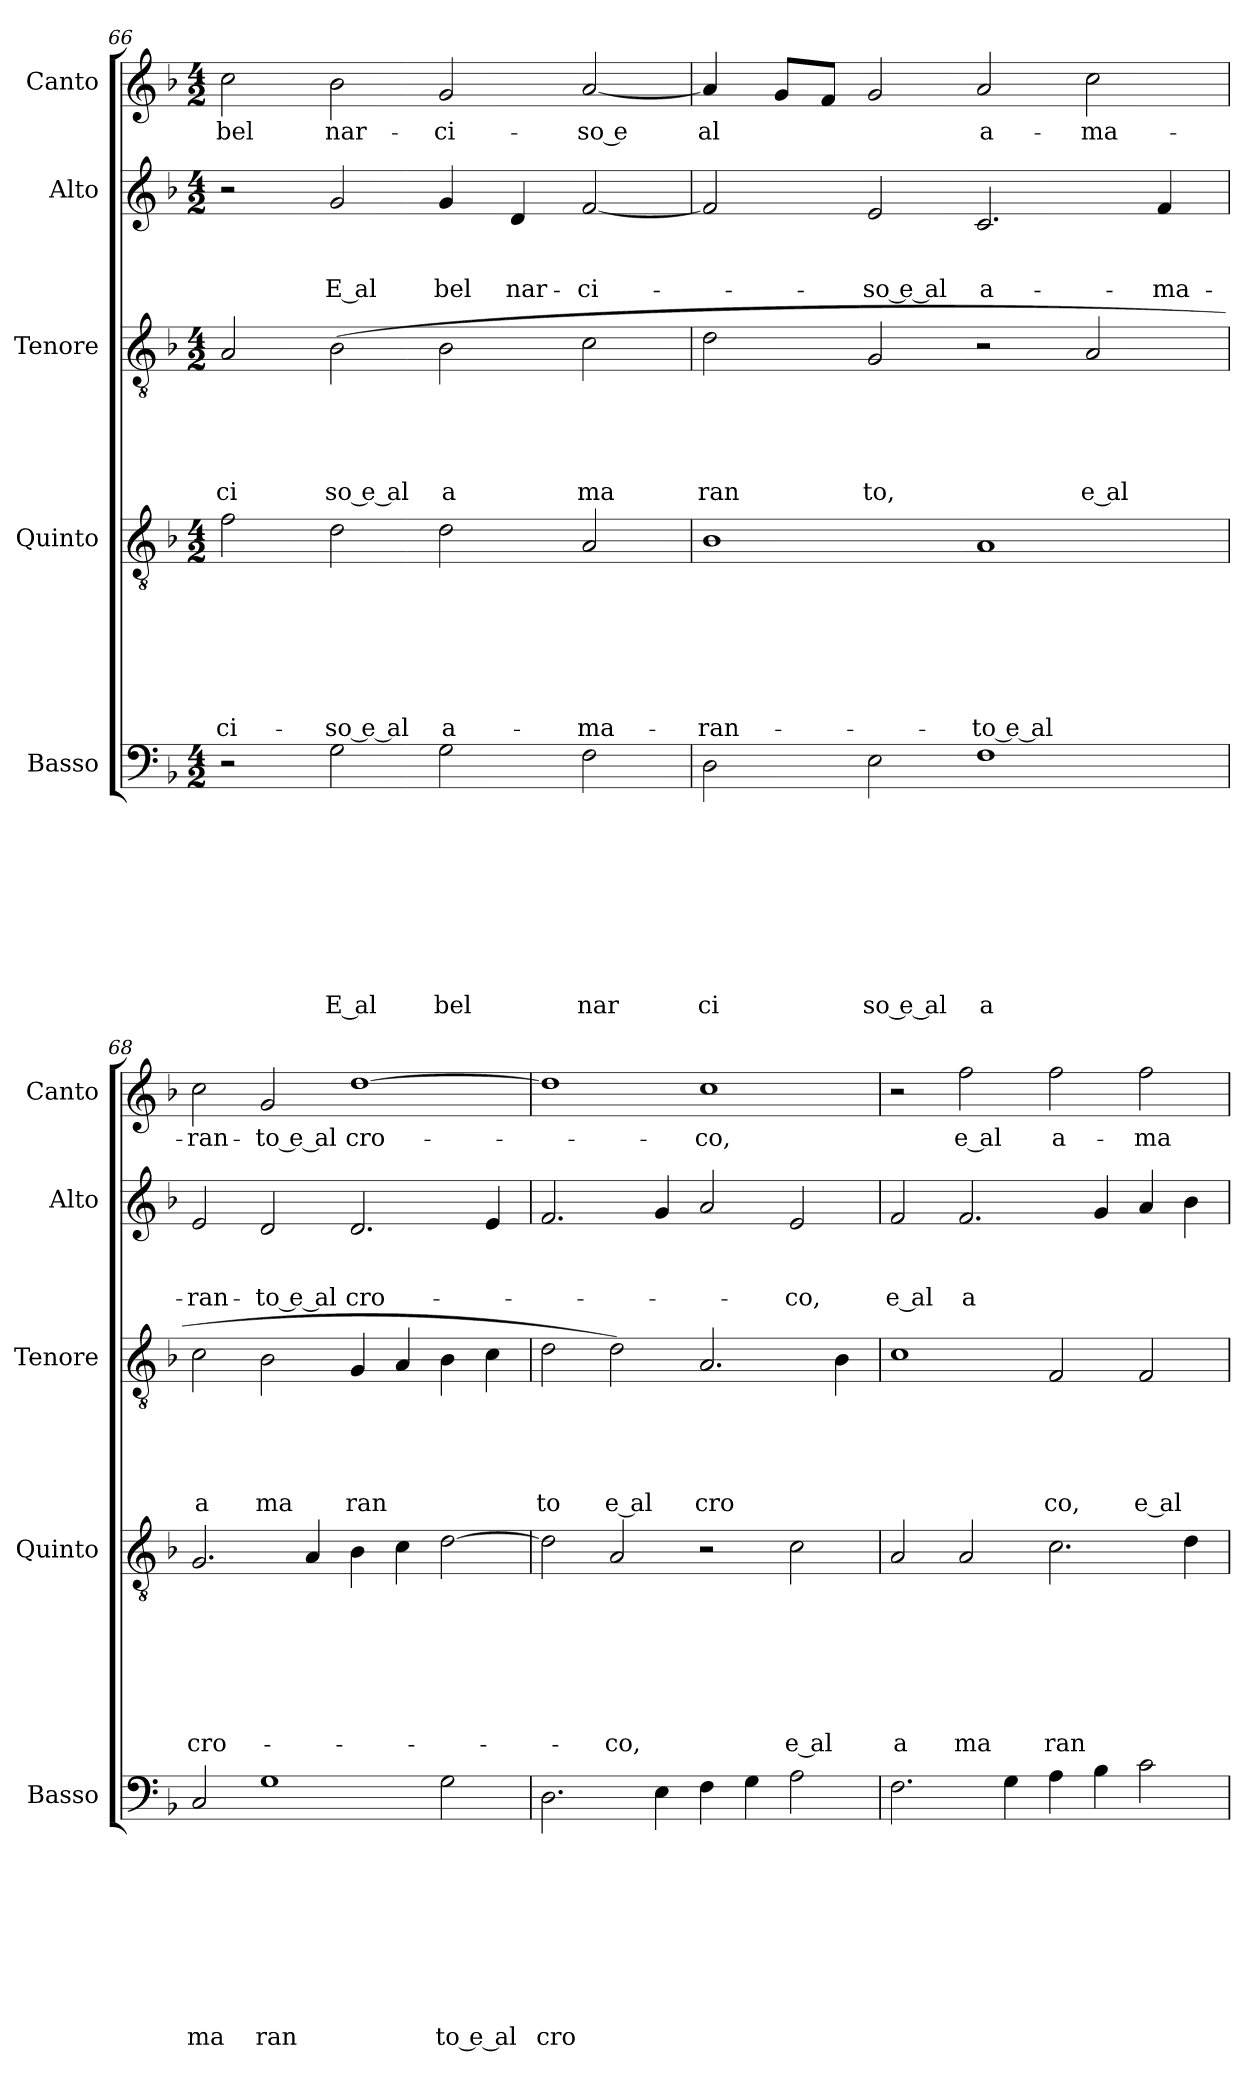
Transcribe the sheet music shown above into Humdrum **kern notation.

**kern	**text	**text	**text	**text	**text	**text	**text	**text	**text	**kern	**text	**text	**text	**text	**text	**text	**text	**kern	**text	**text	**text	**text	**text	**kern	**text	**text	**text	**kern	**text
*part5	*part5	*part5	*part5	*part5	*part5	*part5	*part5	*part5	*part5	*part4	*part4	*part4	*part4	*part4	*part4	*part4	*part4	*part3	*part3	*part3	*part3	*part3	*part3	*part2	*part2	*part2	*part2	*part1	*part1
*staff5	*staff5	*staff5	*staff5	*staff5	*staff5	*staff5	*staff5	*staff5	*staff5	*staff4	*staff4	*staff4	*staff4	*staff4	*staff4	*staff4	*staff4	*staff3	*staff3	*staff3	*staff3	*staff3	*staff3	*staff2	*staff2	*staff2	*staff2	*staff1	*staff1
*I"Basso	*	*	*	*	*	*	*	*	*	*I"Quinto	*	*	*	*	*	*	*	*I"Tenore	*	*	*	*	*	*I"Alto	*	*	*	*I"Canto	*
*I'Basso	*	*	*	*	*	*	*	*	*	*I'Quinto	*	*	*	*	*	*	*	*I'Tenore	*	*	*	*	*	*I'Alto	*	*	*	*I'Canto	*
*clefF4	*	*	*	*	*	*	*	*	*	*clefGv2	*	*	*	*	*	*	*	*clefGv2	*	*	*	*	*	*clefG2	*	*	*	*clefG2	*
*k[b-]	*	*	*	*	*	*	*	*	*	*k[b-]	*	*	*	*	*	*	*	*k[b-]	*	*	*	*	*	*k[b-]	*	*	*	*k[b-]	*
*F:	*	*	*	*	*	*	*	*	*	*F:	*	*	*	*	*	*	*	*F:	*	*	*	*	*	*F:	*	*	*	*F:	*
*M4/2	*	*	*	*	*	*	*	*	*	*M4/2	*	*	*	*	*	*	*	*M4/2	*	*	*	*	*	*M4/2	*	*	*	*M4/2	*
=66	=66	=66	=66	=66	=66	=66	=66	=66	=66	=66	=66	=66	=66	=66	=66	=66	=66	=66	=66	=66	=66	=66	=66	=66	=66	=66	=66	=66	=66
!	!	!	!	!	!	!	!	!	!	!	!	!	!	!	!	!	!LO:LY:b	!	!	!	!	!	!LO:LY:b	!	!	!	!	!	!LO:LY:b
2r	.	.	.	.	.	.	.	.	.	2f\	.	.	.	.	.	.	-ci-	2A/	.	.	.	.	ci	2r	.	.	.	2cc\	bel
!	!	!	!	!	!	!	!	!	!LO:LY:b:rj	!	!	!	!	!	!	!	!LO:LY:b:rj	!	!	!	!	!	!LO:LY:b:rj	!	!	!	!LO:LY:b:rj	!	!LO:LY:b
2G\	.	.	.	.	.	.	.	.	E al	2d\	.	.	.	.	.	.	-so e al	(<2B-\	.	.	.	.	so e al	2g/	.	.	E al	2b-\	nar-
!	!	!	!	!	!	!	!	!	!LO:LY:b	!	!	!	!	!	!	!	!LO:LY:b	!	!	!	!	!	!LO:LY:b	!	!	!	!LO:LY:b	!	!LO:LY:b
2G\	.	.	.	.	.	.	.	.	bel	2d\	.	.	.	.	.	.	a-	2B-\	.	.	.	.	a	4g/	.	.	bel	2g/	-ci-
!	!	!	!	!	!	!	!	!	!	!	!	!	!	!	!	!	!	!	!	!	!	!	!	!	!	!	!LO:LY:b	!	!
.	.	.	.	.	.	.	.	.	.	.	.	.	.	.	.	.	.	.	.	.	.	.	.	4d/	.	.	nar-	.	.
!	!	!	!	!	!	!	!	!	!LO:LY:b	!	!	!	!	!	!	!	!LO:LY:b	!	!	!	!	!	!LO:LY:b	!	!	!	!LO:LY:b	!	!LO:LY:b
2F\	.	.	.	.	.	.	.	.	nar	2A/	.	.	.	.	.	.	-ma-	2c\	.	.	.	.	ma	[<2f/	.	.	-ci-	[<2a/	-so e
=67	=67	=67	=67	=67	=67	=67	=67	=67	=67	=67	=67	=67	=67	=67	=67	=67	=67	=67	=67	=67	=67	=67	=67	=67	=67	=67	=67	=67	=67
!	!	!	!	!	!	!	!	!	!LO:LY:b	!	!	!	!	!	!	!	!LO:LY:b	!	!	!	!	!	!LO:LY:b	!	!	!	!	!	!LO:LY:b:rj
2D\	.	.	.	.	.	.	.	.	ci	1B-	.	.	.	.	.	.	-ran-	2d\	.	.	.	.	ran	2f/]	.	.	.	4a/]	al
.	.	.	.	.	.	.	.	.	.	.	.	.	.	.	.	.	.	.	.	.	.	.	.	.	.	.	.	8g/L	.
.	.	.	.	.	.	.	.	.	.	.	.	.	.	.	.	.	.	.	.	.	.	.	.	.	.	.	.	8f/J	.
!	!	!	!	!	!	!	!	!	!LO:LY:b:rj	!	!	!	!	!	!	!	!	!	!	!	!	!	!LO:LY:b	!	!	!	!LO:LY:b:rj	!	!
2E\	.	.	.	.	.	.	.	.	so e al	.	.	.	.	.	.	.	.	2G/	.	.	.	.	to,	2e/	.	.	-so e al	2g/	.
!	!	!	!	!	!	!	!	!	!LO:LY:b	!	!	!	!	!	!	!	!LO:LY:b:rj	!	!	!	!	!	!	!	!	!	!LO:LY:b	!	!LO:LY:b
1F	.	.	.	.	.	.	.	.	a	1A	.	.	.	.	.	.	-to e al	2r	.	.	.	.	.	2.c/	.	.	a-	2a/	a-
!	!	!	!	!	!	!	!	!	!	!	!	!	!	!	!	!	!	!	!	!	!	!	!LO:LY:b:rj	!	!	!	!	!	!LO:LY:b
.	.	.	.	.	.	.	.	.	.	.	.	.	.	.	.	.	.	2A/	.	.	.	.	e al	.	.	.	.	2cc\	-ma-
!	!	!	!	!	!	!	!	!	!	!	!	!	!	!	!	!	!	!	!	!	!	!	!	!	!	!	!LO:LY:b	!	!
.	.	.	.	.	.	.	.	.	.	.	.	.	.	.	.	.	.	.	.	.	.	.	.	4f/	.	.	-ma-	.	.
=68	=68	=68	=68	=68	=68	=68	=68	=68	=68	=68	=68	=68	=68	=68	=68	=68	=68	=68	=68	=68	=68	=68	=68	=68	=68	=68	=68	=68	=68
!	!	!	!	!	!	!	!	!	!LO:LY:b	!	!	!	!	!	!	!	!LO:LY:b	!	!	!	!	!	!LO:LY:b	!	!	!	!LO:LY:b	!	!LO:LY:b
2C/	.	.	.	.	.	.	.	.	ma	2.G/	.	.	.	.	.	.	cro-	2c\	.	.	.	.	a	2e/	.	.	-ran-	2cc\	-ran-
!	!	!	!	!	!	!	!	!	!LO:LY:b	!	!	!	!	!	!	!	!	!	!	!	!	!	!LO:LY:b	!	!	!	!LO:LY:b:rj	!	!LO:LY:b:rj
1G	.	.	.	.	.	.	.	.	ran	.	.	.	.	.	.	.	.	2B-\	.	.	.	.	ma	2d/	.	.	-to e al	2g/	-to e al
.	.	.	.	.	.	.	.	.	.	4A/	.	.	.	.	.	.	.	.	.	.	.	.	.	.	.	.	.	.	.
!	!	!	!	!	!	!	!	!	!	!	!	!	!	!	!	!	!	!	!	!	!	!	!LO:LY:b	!	!	!	!LO:LY:b	!	!LO:LY:b
.	.	.	.	.	.	.	.	.	.	4B-\	.	.	.	.	.	.	.	4G/	.	.	.	.	ran	2.d/	.	.	cro-	[>1dd	cro-
.	.	.	.	.	.	.	.	.	.	4c\	.	.	.	.	.	.	.	4A/	.	.	.	.	.	.	.	.	.	.	.
!	!	!	!	!	!	!	!	!	!LO:LY:b:rj	!	!	!	!	!	!	!	!	!	!	!	!	!	!	!	!	!	!	!	!
2G\	.	.	.	.	.	.	.	.	to e al	[>2d\	.	.	.	.	.	.	.	4B-\	.	.	.	.	.	.	.	.	.	.	.
.	.	.	.	.	.	.	.	.	.	.	.	.	.	.	.	.	.	4c\	.	.	.	.	.	4e/	.	.	.	.	.
=69	=69	=69	=69	=69	=69	=69	=69	=69	=69	=69	=69	=69	=69	=69	=69	=69	=69	=69	=69	=69	=69	=69	=69	=69	=69	=69	=69	=69	=69
!	!	!	!	!	!	!	!	!	!LO:LY:b	!	!	!	!	!	!	!	!	!	!	!	!	!	!LO:LY:b	!	!	!	!	!	!
2.D\	.	.	.	.	.	.	.	.	cro	2d\]	.	.	.	.	.	.	.	2d\	.	.	.	.	to	2.f/	.	.	.	1dd]	.
!	!	!	!	!	!	!	!	!	!	!	!	!	!	!	!	!	!LO:LY:b	!	!	!	!	!	!LO:LY:b	!	!	!	!	!	!
.	.	.	.	.	.	.	.	.	.	2A/	.	.	.	.	.	.	-co,	2d\)	.	.	.	.	e al	.	.	.	.	.	.
4E\	.	.	.	.	.	.	.	.	.	.	.	.	.	.	.	.	.	.	.	.	.	.	.	4g/	.	.	.	.	.
!	!	!	!	!	!	!	!	!	!	!	!	!	!	!	!	!	!	!	!	!	!	!	!LO:LY:b	!	!	!	!	!	!LO:LY:b
4F\	.	.	.	.	.	.	.	.	.	2r	.	.	.	.	.	.	.	2.A/	.	.	.	.	cro	2a/	.	.	.	1cc	-co,
4G\	.	.	.	.	.	.	.	.	.	.	.	.	.	.	.	.	.	.	.	.	.	.	.	.	.	.	.	.	.
!	!	!	!	!	!	!	!	!	!	!	!	!	!	!	!	!	!LO:LY:b:rj	!	!	!	!	!	!	!	!	!	!LO:LY:b	!	!
2A\	.	.	.	.	.	.	.	.	.	2c\	.	.	.	.	.	.	e al	.	.	.	.	.	.	2e/	.	.	-co,	.	.
.	.	.	.	.	.	.	.	.	.	.	.	.	.	.	.	.	.	4B-\	.	.	.	.	.	.	.	.	.	.	.
!!LO:LB:g=z
=70	=70	=70	=70	=70	=70	=70	=70	=70	=70	=70	=70	=70	=70	=70	=70	=70	=70	=70	=70	=70	=70	=70	=70	=70	=70	=70	=70	=70	=70
!	!	!	!	!	!	!	!	!	!	!	!	!	!	!	!	!	!LO:LY:b	!	!	!	!	!	!	!	!	!	!LO:LY:b:rj	!	!
2.F\	.	.	.	.	.	.	.	.	.	2A/	.	.	.	.	.	.	a	1c	.	.	.	.	.	2f/	.	.	e al	2r	.
!	!	!	!	!	!	!	!	!	!	!	!	!	!	!	!	!	!LO:LY:b	!	!	!	!	!	!	!	!	!	!LO:LY:b	!	!LO:LY:b:rj
.	.	.	.	.	.	.	.	.	.	2A/	.	.	.	.	.	.	ma	.	.	.	.	.	.	2.f/	.	.	a	2ff\	e al
4G\	.	.	.	.	.	.	.	.	.	.	.	.	.	.	.	.	.	.	.	.	.	.	.	.	.	.	.	.	.
!	!	!	!	!	!	!	!	!	!	!	!	!	!	!	!	!	!LO:LY:b	!	!	!	!	!	!LO:LY:b	!	!	!	!	!	!LO:LY:b
4A\	.	.	.	.	.	.	.	.	.	2.c\	.	.	.	.	.	.	ran	2F/	.	.	.	.	co,	.	.	.	.	2ff\	a-
4B-\	.	.	.	.	.	.	.	.	.	.	.	.	.	.	.	.	.	.	.	.	.	.	.	4g/	.	.	.	.	.
!	!	!	!	!	!	!	!	!	!	!	!	!	!	!	!	!	!	!	!	!	!	!	!LO:LY:b:rj	!	!	!	!	!	!LO:LY:b
2c\	.	.	.	.	.	.	.	.	.	.	.	.	.	.	.	.	.	2F/	.	.	.	.	e al	4a/	.	.	.	2ff\	-ma-
.	.	.	.	.	.	.	.	.	.	4d\	.	.	.	.	.	.	.	.	.	.	.	.	.	4b-\	.	.	.	.	.
=	=	=	=	=	=	=	=	=	=	=	=	=	=	=	=	=	=	=	=	=	=	=	=	=	=	=	=	=	=
*-	*-	*-	*-	*-	*-	*-	*-	*-	*-	*-	*-	*-	*-	*-	*-	*-	*-	*-	*-	*-	*-	*-	*-	*-	*-	*-	*-	*-	*-
